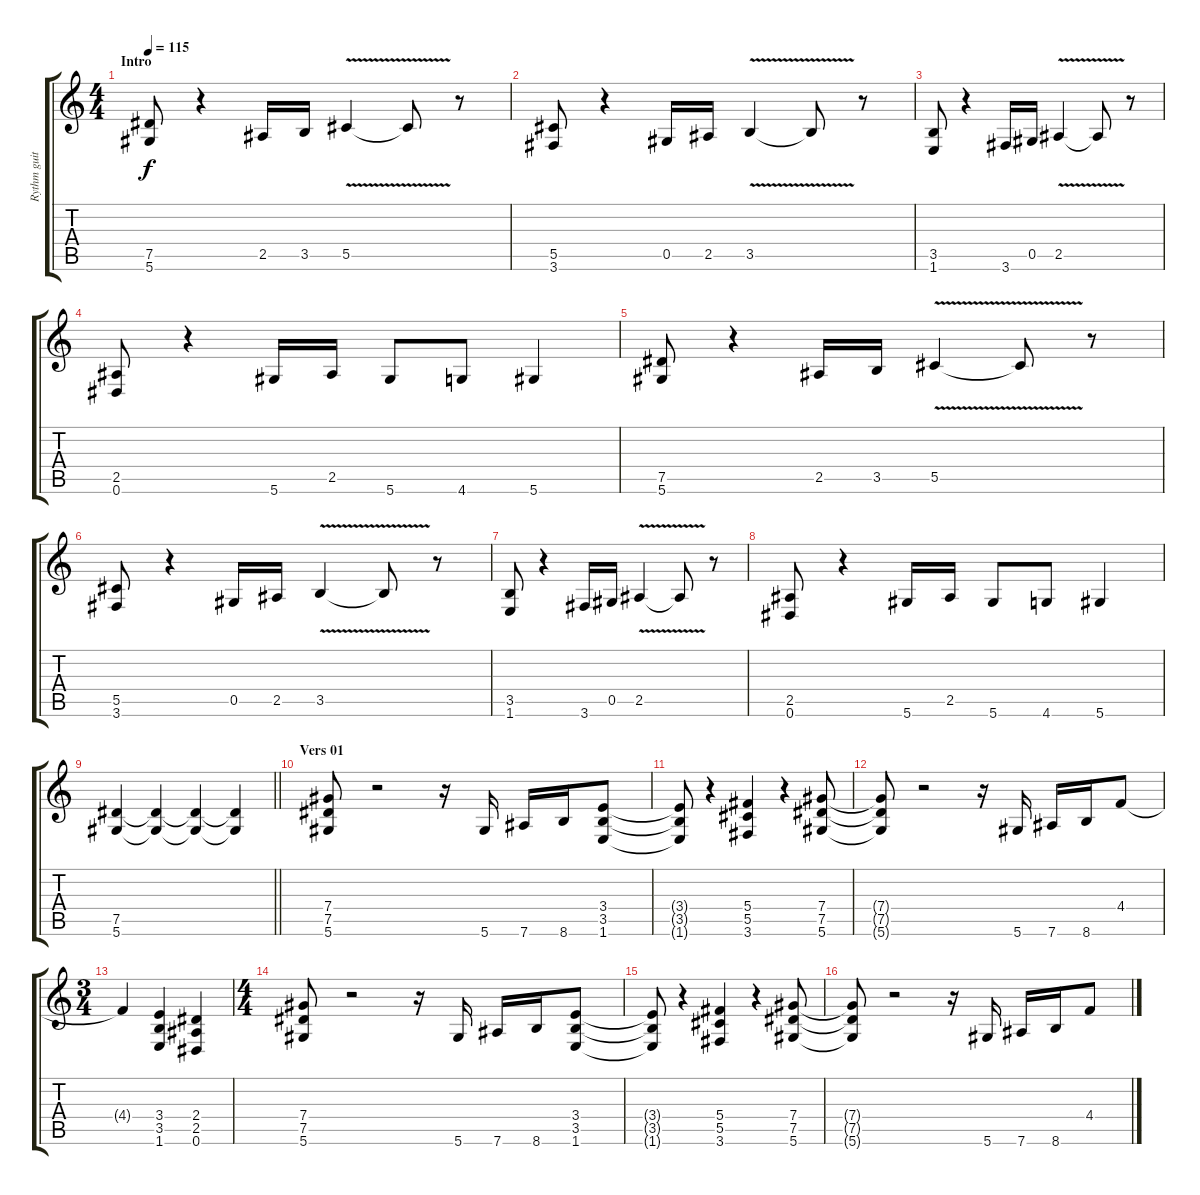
\track ("Rythm guitar" "Rythm guit") {instrument overdrivenguitar}
\staff {score tabs}
\tuning (Eb4 Bb3 Gb3 Db3 Ab2 Eb2) {hide}
\ts (4 4)
\section ("" "Intro")
\tempo 115
\clef g2
\ks c
(7.5 5.6).8{dy f instrument overdrivenguitar} r.4 2.5.16 3.5.16 5.5{v}.4 5.5{t}.8 r.8 |
(5.5 3.6).8 r.4 0.5.16 2.5.16 3.5{v}.4 3.5{t}.8 r.8 |
(3.5 1.6).8 r.4 3.6.16 0.5.16 2.5{v}.4 2.5{t}.8 r.8 |
(2.5 0.6).8 r.4 5.6.16 2.5.16 5.6.8 4.6.8 5.6.4 |
(7.5 5.6).8 r.4 2.5.16 3.5.16 5.5{v}.4 5.5{t}.8 r.8 |
(5.5 3.6).8 r.4 0.5.16 2.5.16 3.5{v}.4 3.5{t}.8 r.8 |
(3.5 1.6).8 r.4 3.6.16 0.5.16 2.5{v}.4 2.5{t}.8 r.8 |
(2.5 0.6).8 r.4 5.6.16 2.5.16 5.6.8 4.6.8 5.6.4 |
\barLineRight lightlight
(7.5 5.6).4 (7.5{t} 5.6{t}).4 (7.5{t} 5.6{t}).4 (7.5{t} 5.6{t}).4 |
\section ("" "Vers 01")
(7.4 7.5 5.6).8 r.2 r.16 5.6.16 7.6.16 8.6.16 (3.4 3.5 1.6).8 |
(3.4{t} 3.5{t} 1.6{t}).8 r.4 (5.4 5.5 3.6).4 r.4 (7.4 7.5 5.6).8 |
(7.4{t} 7.5{t} 5.6{t}).8 r.2 r.16 5.6.16 7.6.16 8.6.16 4.4.8 |
\ts (3 4)
4.4{t}.4 (3.4 3.5 1.6).4 (2.4 2.5 0.6).4 |
\ts (4 4)
(7.4 7.5 5.6).8 r.2 r.16 5.6.16 7.6.16 8.6.16 (3.4 3.5 1.6).8 |
(3.4{t} 3.5{t} 1.6{t}).8 r.4 (5.4 5.5 3.6).4 r.4 (7.4 7.5 5.6).8 |
(7.4{t} 7.5{t} 5.6{t}).8 r.2 r.16 5.6.16 7.6.16 8.6.16 4.4.8
